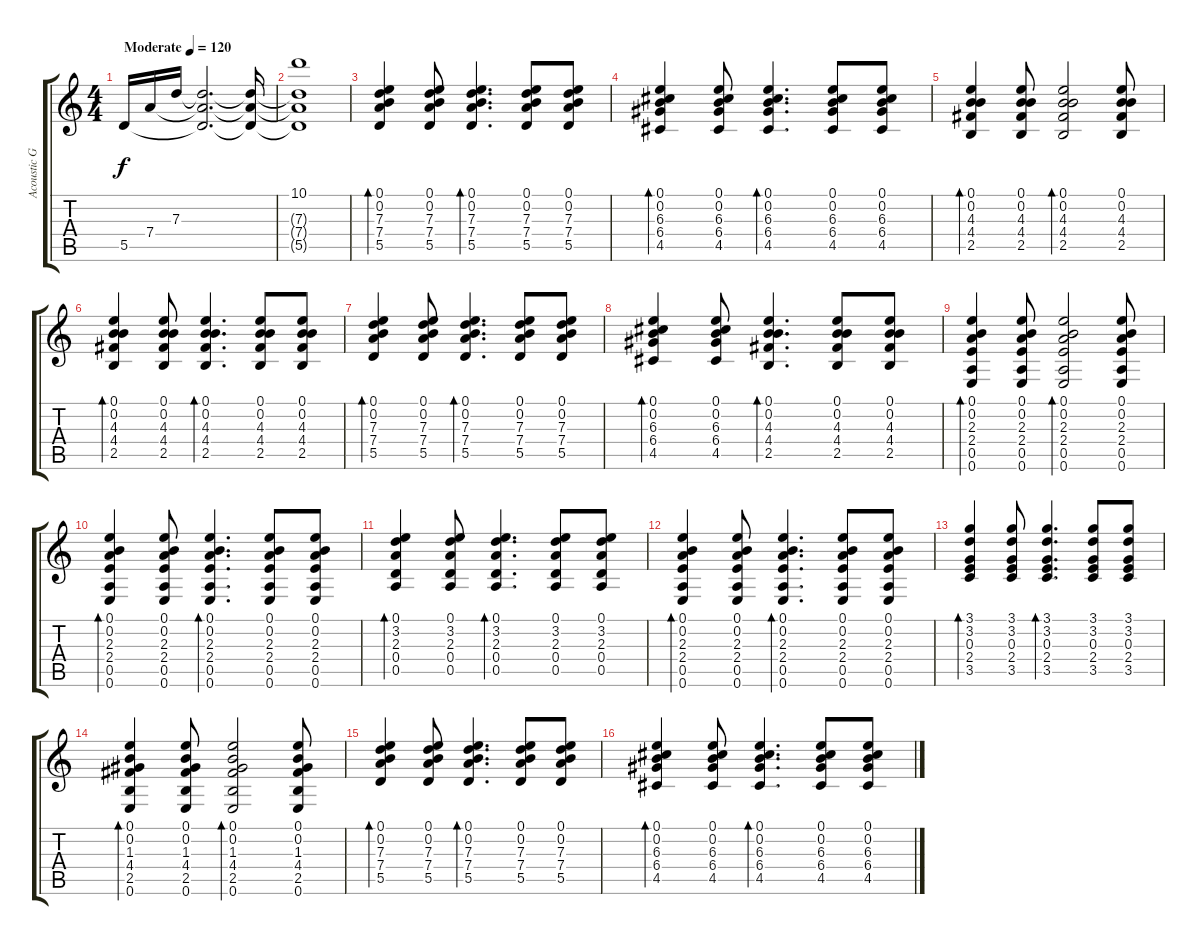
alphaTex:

\track ("Acoustic Guitar" "Acoustic G") {instrument acousticguitarsteel}
\staff {score tabs}
\tuning (E4 B3 G3 D3 A2 E2) {hide}
\ts (4 4)
\tempo (120 "Moderate")
\clef g2
\ks c
5.5.16{dy f instrument acousticguitarsteel} 7.4.16 7.3.16 (7.3{t} 7.4{t} 5.5{t}).2{d} (7.3{t} 7.4{t} 5.5{t}).16 |
(10.1 7.3{t} 7.4{t} 5.5{t}).1 |
(0.1 0.2 7.3 7.4 5.5).4{bd 120} (0.1 0.2 7.3 7.4 5.5).8 (0.1 0.2 7.3 7.4 5.5).4{d bd 120} (0.1 0.2 7.3 7.4 5.5).8 (0.1 0.2 7.3 7.4 5.5).8 |
(0.1 0.2 6.3 6.4 4.5).4{bd 120} (0.1 0.2 6.3 6.4 4.5).8 (0.1 0.2 6.3 6.4 4.5).4{d bd 120} (0.1 0.2 6.3 6.4 4.5).8 (0.1 0.2 6.3 6.4 4.5).8 |
(0.1 0.2 4.3 4.4 2.5).4{bd 120} (0.1 0.2 4.3 4.4 2.5).8 (0.1 0.2 4.3 4.4 2.5).2{bd 120} (0.1 0.2 4.3 4.4 2.5).8 |
(0.1 0.2 4.3 4.4 2.5).4{bd 120} (0.1 0.2 4.3 4.4 2.5).8 (0.1 0.2 4.3 4.4 2.5).4{d bd 120} (0.1 0.2 4.3 4.4 2.5).8 (0.1 0.2 4.3 4.4 2.5).8 |
(0.1 0.2 7.3 7.4 5.5).4{bd 120} (0.1 0.2 7.3 7.4 5.5).8 (0.1 0.2 7.3 7.4 5.5).4{d bd 120} (0.1 0.2 7.3 7.4 5.5).8 (0.1 0.2 7.3 7.4 5.5).8 |
(0.1 0.2 6.3 6.4 4.5).4{bd 120} (0.1 0.2 6.3 6.4 4.5).8 (0.1 0.2 4.3 4.4 2.5).4{d bd 120} (0.1 0.2 4.3 4.4 2.5).8 (0.1 0.2 4.3 4.4 2.5).8 |
(0.1 0.2 2.3 2.4 0.5 0.6).4{bd 120} (0.1 0.2 2.3 2.4 0.5 0.6).8 (0.1 0.2 2.3 2.4 0.5 0.6).2{bd 120} (0.1 0.2 2.3 2.4 0.5 0.6).8 |
(0.1 0.2 2.3 2.4 0.5 0.6).4{bd 120} (0.1 0.2 2.3 2.4 0.5 0.6).8 (0.1 0.2 2.3 2.4 0.5 0.6).4{d bd 120} (0.1 0.2 2.3 2.4 0.5 0.6).8 (0.1 0.2 2.3 2.4 0.5 0.6).8 |
(0.1 3.2 2.3 0.4 0.5).4{bd 120} (0.1 3.2 2.3 0.4 0.5).8 (0.1 3.2 2.3 0.4 0.5).4{d bd 120} (0.1 3.2 2.3 0.4 0.5).8 (0.1 3.2 2.3 0.4 0.5).8 |
(0.1 0.2 2.3 2.4 0.5 0.6).4{bd 120} (0.1 0.2 2.3 2.4 0.5 0.6).8 (0.1 0.2 2.3 2.4 0.5 0.6).4{d bd 120} (0.1 0.2 2.3 2.4 0.5 0.6).8 (0.1 0.2 2.3 2.4 0.5 0.6).8 |
(3.1 3.2 0.3 2.4 3.5).4{bd 120} (3.1 3.2 0.3 2.4 3.5).8 (3.1 3.2 0.3 2.4 3.5).4{d bd 120} (3.1 3.2 0.3 2.4 3.5).8 (3.1 3.2 0.3 2.4 3.5).8 |
(0.1 0.2 1.3 4.4 2.5 0.6).4{bd 120} (0.1 0.2 1.3 4.4 2.5 0.6).8 (0.1 0.2 1.3 4.4 2.5 0.6).2{bd 120} (0.1 0.2 1.3 4.4 2.5 0.6).8 |
(0.1 0.2 7.3 7.4 5.5).4{bd 120} (0.1 0.2 7.3 7.4 5.5).8 (0.1 0.2 7.3 7.4 5.5).4{d bd 120} (0.1 0.2 7.3 7.4 5.5).8 (0.1 0.2 7.3 7.4 5.5).8 |
(0.1 0.2 6.3 6.4 4.5).4{bd 120} (0.1 0.2 6.3 6.4 4.5).8 (0.1 0.2 6.3 6.4 4.5).4{d bd 120} (0.1 0.2 6.3 6.4 4.5).8 (0.1 0.2 6.3 6.4 4.5).8
